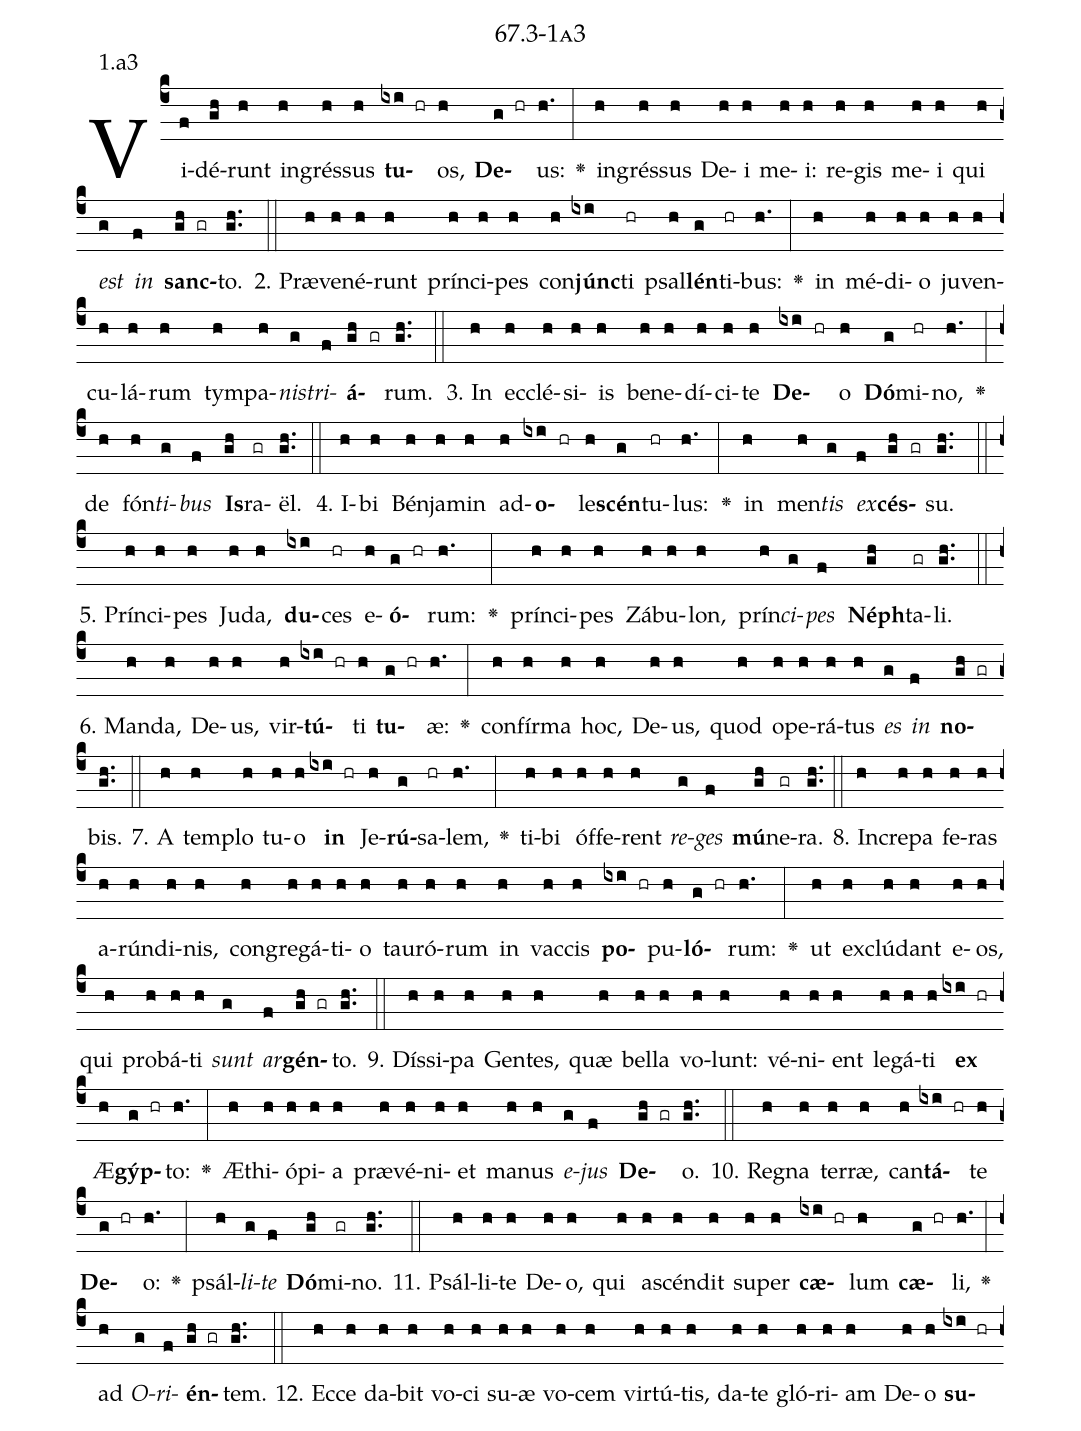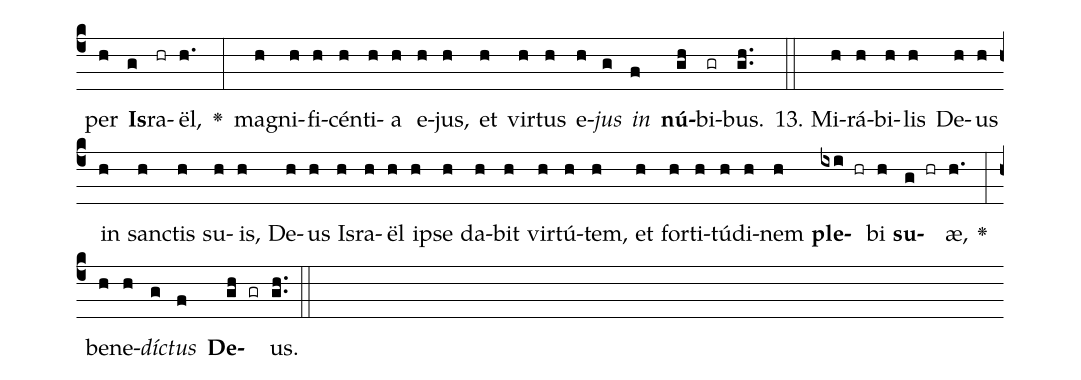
name: 67.3-1a3;
annotation: 1.a3;
%%
(c4)Vi(f)dé(gh)runt(h) in(h)grés(h)sus(h) <b>tu</b>(ixi hr)os,(h) <b>De</b>(g hr)us:(h.) <v>\greheightstar</v>(:) in(h)grés(h)sus(h) De(h)i(h) me(h)i:(h) re(h)gis(h) me(h)i(h) qui(h) <i>est</i>(g) <i>in</i>(f) <b>sanc</b>(gh gr)to.(gh..) (::)
2. Præ(h)ve(h)né(h)runt(h) prín(h)ci(h)pes(h) con(h)<b>júnc</b>(ixi)ti(hr) psal(h)<b>lén</b>(g)ti(hr)bus:(h.) <v>\greheightstar</v>(:) in(h) mé(h)di(h)o(h) ju(h)ven(h)cu(h)lá(h)rum(h) tym(h)pa(h)<i>nis</i>(g)<i>tri</i>(f)<b>á</b>(gh gr)rum.(gh..) (::)
3. In(h) ec(h)clé(h)si(h)is(h) be(h)ne(h)dí(h)ci(h)te(h) <b>De</b>(ixi hr)o(h) <b>Dó</b>(g)mi(hr)no,(h.) <v>\greheightstar</v>(:) de(h) fón(h)<i>ti</i>(g)<i>bus</i>(f) <b>Is</b>(gh)ra(gr)ël.(gh..) (::)
4. I(h)bi(h) Bén(h)ja(h)min(h) ad(h)<b>o</b>(ixi hr)le(h)<b>scén</b>(g)tu(hr)lus:(h.) <v>\greheightstar</v>(:) in(h) men(h)<i>tis</i>(g) <i>ex</i>(f)<b>cés</b>(gh gr)su.(gh..) (::)
5. Prín(h)ci(h)pes(h) Ju(h)da,(h) <b>du</b>(ixi)ces(hr) e(h)<b>ó</b>(g hr)rum:(h.) <v>\greheightstar</v>(:) prín(h)ci(h)pes(h) Zá(h)bu(h)lon,(h) prín(h)<i>ci</i>(g)<i>pes</i>(f) <b>Néph</b>(gh)ta(gr)li.(gh..) (::)
6. Man(h)da,(h) De(h)us,(h) vir(h)<b>tú</b>(ixi hr)ti(h) <b>tu</b>(g hr)æ:(h.) <v>\greheightstar</v>(:) con(h)fír(h)ma(h) hoc,(h) De(h)us,(h) quod(h) o(h)pe(h)rá(h)tus(h) <i>es</i>(g) <i>in</i>(f) <b>no</b>(gh gr)bis.(gh..) (::)
7. A(h) tem(h)plo(h) tu(h)o(h) <b>in</b>(ixi hr) Je(h)<b>rú</b>(g)sa(hr)lem,(h.) <v>\greheightstar</v>(:) ti(h)bi(h) óf(h)fe(h)rent(h) <i>re</i>(g)<i>ges</i>(f) <b>mú</b>(gh)ne(gr)ra.(gh..) (::)
8. In(h)cre(h)pa(h) fe(h)ras(h) a(h)rún(h)di(h)nis,(h) con(h)gre(h)gá(h)ti(h)o(h) tau(h)ró(h)rum(h) in(h) vac(h)cis(h) <b>po</b>(ixi hr)pu(h)<b>ló</b>(g hr)rum:(h.) <v>\greheightstar</v>(:) ut(h) ex(h)clú(h)dant(h) e(h)os,(h) qui(h) pro(h)bá(h)ti(h) <i>sunt</i>(g) <i>ar</i>(f)<b>gén</b>(gh gr)to.(gh..) (::)
9. Dís(h)si(h)pa(h) Gen(h)tes,(h) quæ(h) bel(h)la(h) vo(h)lunt:(h) vé(h)ni(h)ent(h) le(h)gá(h)ti(h) <b>ex</b>(ixi hr) Æ(h)<b>gýp</b>(g hr)to:(h.) <v>\greheightstar</v>(:) Æ(h)thi(h)ó(h)pi(h)a(h) præ(h)vé(h)ni(h)et(h) ma(h)nus(h) <i>e</i>(g)<i>jus</i>(f) <b>De</b>(gh gr)o.(gh..) (::)
10. Re(h)gna(h) ter(h)ræ,(h) can(h)<b>tá</b>(ixi hr)te(h) <b>De</b>(g hr)o:(h.) <v>\greheightstar</v>(:) psál(h)<i>li</i>(g)<i>te</i>(f) <b>Dó</b>(gh)mi(gr)no.(gh..) (::)
11. Psál(h)li(h)te(h) De(h)o,(h) qui(h) a(h)scén(h)dit(h) su(h)per(h) <b>cæ</b>(ixi hr)lum(h) <b>cæ</b>(g hr)li,(h.) <v>\greheightstar</v>(:) ad(h) <i>O</i>(g)<i>ri</i>(f)<b>én</b>(gh gr)tem.(gh..) (::)
12. Ec(h)ce(h) da(h)bit(h) vo(h)ci(h) su(h)æ(h) vo(h)cem(h) vir(h)tú(h)tis,(h) da(h)te(h) gló(h)ri(h)am(h) De(h)o(h) <b>su</b>(ixi hr)per(h) <b>Is</b>(g)ra(hr)ël,(h.) <v>\greheightstar</v>(:) ma(h)gni(h)fi(h)cén(h)ti(h)a(h) e(h)jus,(h) et(h) vir(h)tus(h) e(h)<i>jus</i>(g) <i>in</i>(f) <b>nú</b>(gh)bi(gr)bus.(gh..) (::)
13. Mi(h)rá(h)bi(h)lis(h) De(h)us(h) in(h) sanc(h)tis(h) su(h)is,(h) De(h)us(h) Is(h)ra(h)ël(h) ip(h)se(h) da(h)bit(h) vir(h)tú(h)tem,(h) et(h) for(h)ti(h)tú(h)di(h)nem(h) <b>ple</b>(ixi hr)bi(h) <b>su</b>(g hr)æ,(h.) <v>\greheightstar</v>(:) be(h)ne(h)<i>díc</i>(g)<i>tus</i>(f) <b>De</b>(gh gr)us.(gh..) (::)
